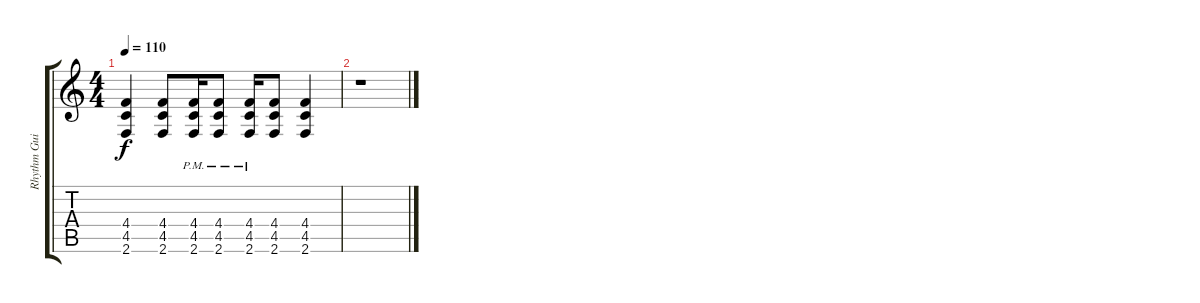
\track ("Rhythm Guitar" "Rhythm Gui") {instrument distortionguitar}
\staff {score tabs}
\tuning (Eb4 Bb3 Gb3 Db3 Ab2 Eb2) {hide}
\ts (4 4)
\tempo 110
\clef g2
\ks c
(4.4 4.5 2.6).4{dy f} (4.4 4.5 2.6).8 (4.4{pm} 4.5{pm} 2.6{pm}).16 (4.4{pm} 4.5{pm} 2.6{pm}).8 (4.4{pm} 4.5{pm} 2.6{pm}).16 (4.4 4.5 2.6).8 (4.4 4.5 2.6).4 |
r.1
